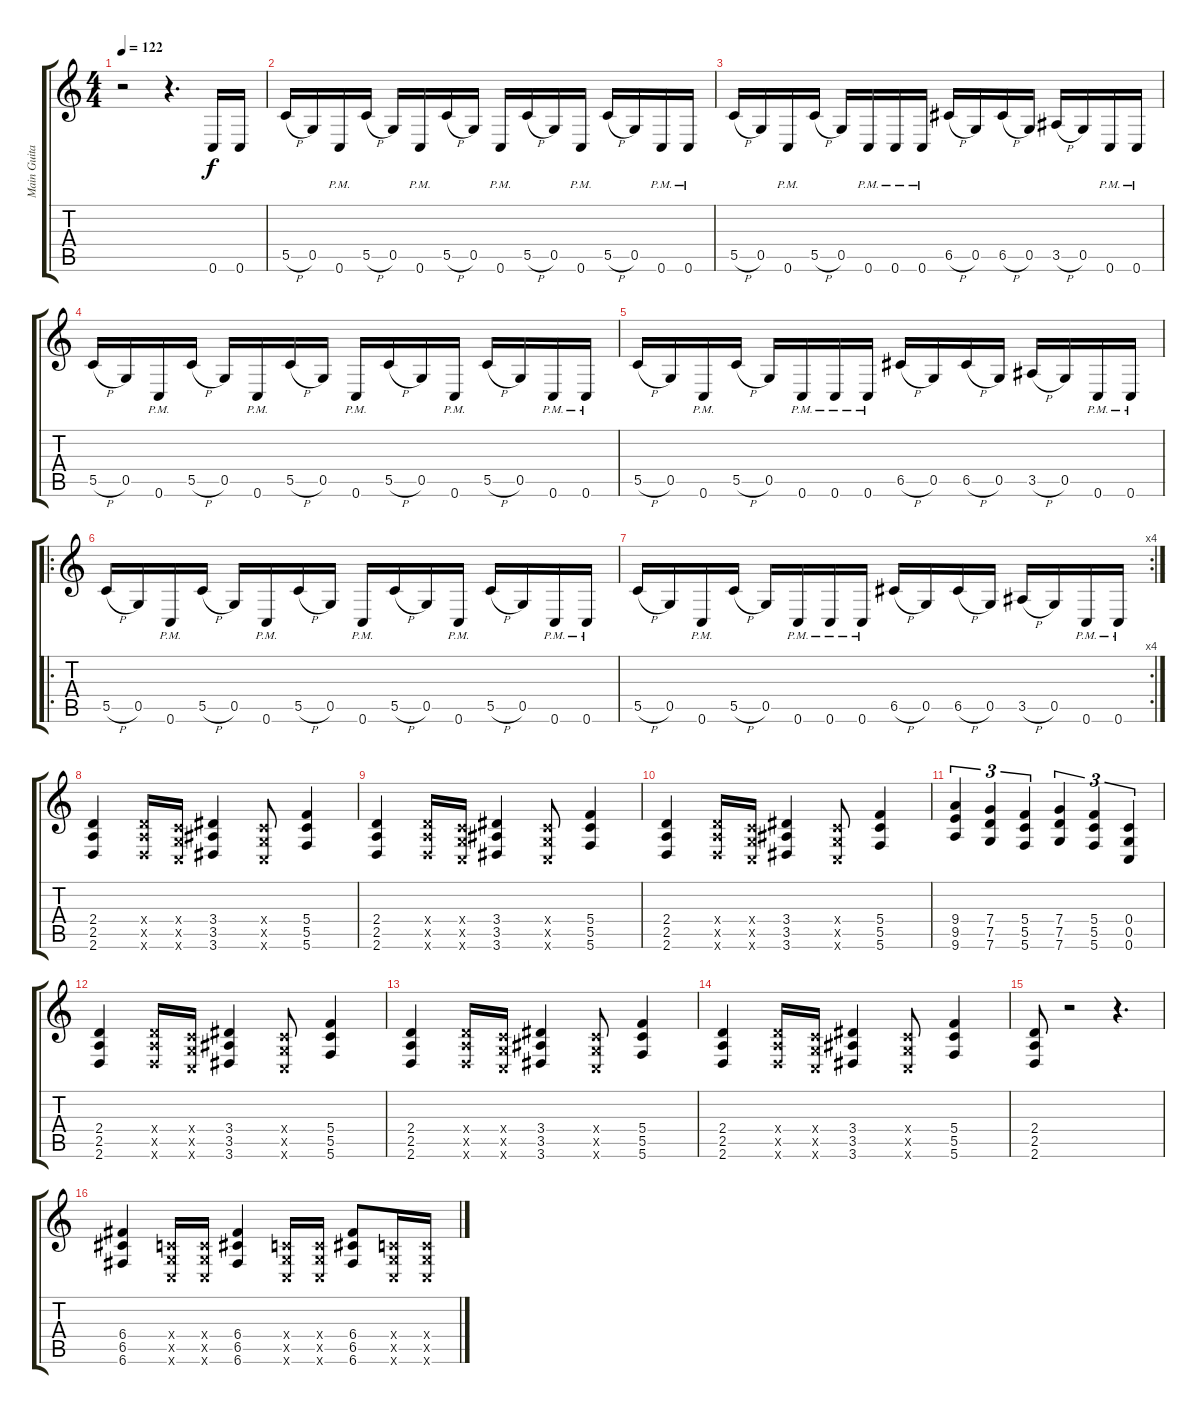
\track ("Main Guitar" "Main Guita") {instrument distortionguitar}
\staff {score tabs}
\tuning (D4 A3 F3 C3 G2 C2) {hide}
\ts (4 4)
\tempo 122
\clef g2
\ks c
r.2{dy f instrument distortionguitar} r.4{d} 0.6.16 0.6.16 |
5.5{h}.16 0.5.16 0.6{pm}.16 5.5{h}.16 0.5.16 0.6{pm}.16 5.5{h}.16 0.5.16 0.6{pm}.16 5.5{h}.16 0.5.16 0.6{pm}.16 5.5{h}.16 0.5.16 0.6{pm}.16 0.6{pm}.16 |
5.5{h}.16 0.5.16 0.6{pm}.16 5.5{h}.16 0.5.16 0.6{pm}.16 0.6{pm}.16 0.6{pm}.16 6.5{h}.16 0.5.16 6.5{h}.16 0.5.16 3.5{h}.16 0.5.16 0.6{pm}.16 0.6{pm}.16 |
5.5{h}.16 0.5.16 0.6{pm}.16 5.5{h}.16 0.5.16 0.6{pm}.16 5.5{h}.16 0.5.16 0.6{pm}.16 5.5{h}.16 0.5.16 0.6{pm}.16 5.5{h}.16 0.5.16 0.6{pm}.16 0.6{pm}.16 |
5.5{h}.16 0.5.16 0.6{pm}.16 5.5{h}.16 0.5.16 0.6{pm}.16 0.6{pm}.16 0.6{pm}.16 6.5{h}.16 0.5.16 6.5{h}.16 0.5.16 3.5{h}.16 0.5.16 0.6{pm}.16 0.6{pm}.16 |
\ro
5.5{h}.16 0.5.16 0.6{pm}.16 5.5{h}.16 0.5.16 0.6{pm}.16 5.5{h}.16 0.5.16 0.6{pm}.16 5.5{h}.16 0.5.16 0.6{pm}.16 5.5{h}.16 0.5.16 0.6{pm}.16 0.6{pm}.16 |
\rc 4
5.5{h}.16 0.5.16 0.6{pm}.16 5.5{h}.16 0.5.16 0.6{pm}.16 0.6{pm}.16 0.6{pm}.16 6.5{h}.16 0.5.16 6.5{h}.16 0.5.16 3.5{h}.16 0.5.16 0.6{pm}.16 0.6{pm}.16 |
(2.4 2.5 2.6).4 (2.4{x} 2.5{x} 2.6{x}).16 (0.4{x} 0.5{x} 0.6{x}).16 (3.4 3.5 3.6).4 (0.4{x} 0.5{x} 0.6{x}).8 (5.4 5.5 5.6).4 |
(2.4 2.5 2.6).4 (2.4{x} 2.5{x} 2.6{x}).16 (0.4{x} 0.5{x} 0.6{x}).16 (3.4 3.5 3.6).4 (0.4{x} 0.5{x} 0.6{x}).8 (5.4 5.5 5.6).4 |
(2.4 2.5 2.6).4 (2.4{x} 2.5{x} 2.6{x}).16 (0.4{x} 0.5{x} 0.6{x}).16 (3.4 3.5 3.6).4 (0.4{x} 0.5{x} 0.6{x}).8 (5.4 5.5 5.6).4 |
(9.4 9.5 9.6).4{tu (3 2)} (7.4 7.5 7.6).4{tu (3 2)} (5.4 5.5 5.6).4{tu (3 2)} (7.4 7.5 7.6).4{tu (3 2)} (5.4 5.5 5.6).4{tu (3 2)} (0.4 0.5 0.6).4{tu (3 2)} |
(2.4 2.5 2.6).4 (2.4{x} 2.5{x} 2.6{x}).16 (0.4{x} 0.5{x} 0.6{x}).16 (3.4 3.5 3.6).4 (0.4{x} 0.5{x} 0.6{x}).8 (5.4 5.5 5.6).4 |
(2.4 2.5 2.6).4 (2.4{x} 2.5{x} 2.6{x}).16 (0.4{x} 0.5{x} 0.6{x}).16 (3.4 3.5 3.6).4 (0.4{x} 0.5{x} 0.6{x}).8 (5.4 5.5 5.6).4 |
(2.4 2.5 2.6).4 (2.4{x} 2.5{x} 2.6{x}).16 (0.4{x} 0.5{x} 0.6{x}).16 (3.4 3.5 3.6).4 (0.4{x} 0.5{x} 0.6{x}).8 (5.4 5.5 5.6).4 |
(2.4 2.5 2.6).8 r.2 r.4{d} |
(6.4 6.5 6.6).4 (0.4{x} 0.5{x} 0.6{x}).16 (0.4{x} 0.5{x} 0.6{x}).16 (6.4 6.5 6.6).4 (0.4{x} 0.5{x} 0.6{x}).16 (0.4{x} 0.5{x} 0.6{x}).16 (6.4 6.5 6.6).8 (0.4{x} 0.5{x} 0.6{x}).16 (0.4{x} 0.5{x} 0.6{x}).16
